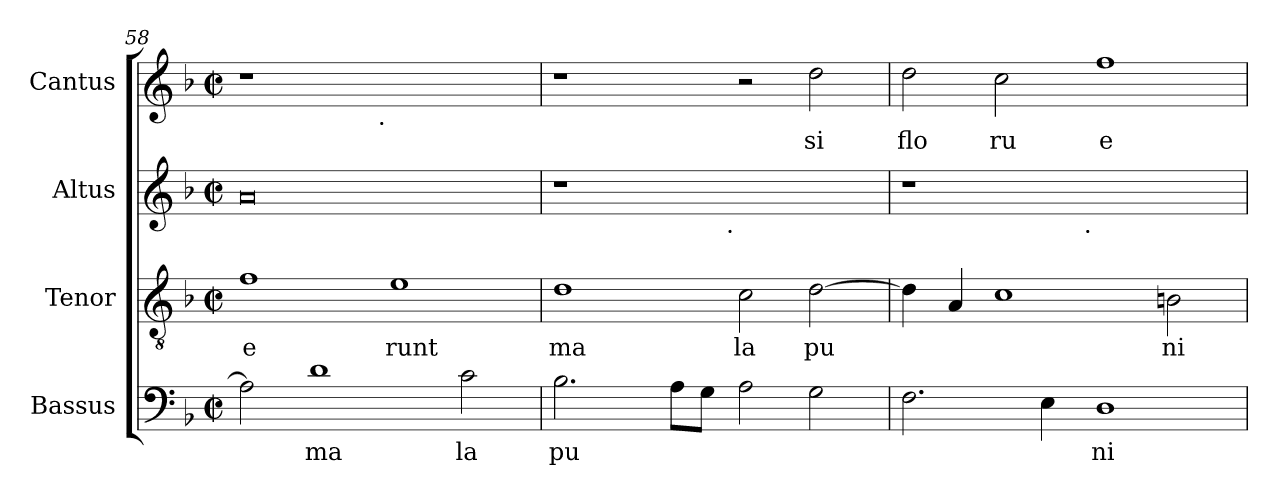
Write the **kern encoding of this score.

**kern	**text	**kern	**text	**kern	**text	**kern	**text
*part4	*part4	*part3	*part3	*part2	*part2	*part1	*part1
*staff4	*staff4	*staff3	*staff3	*staff2	*staff2	*staff1	*staff1
*I"Bassus	*	*I"Tenor	*	*I"Altus	*	*I"Cantus	*
*clefF4	*	*clefGv2	*	*clefG2	*	*clefG2	*
*k[b-]	*	*k[b-]	*	*k[b-]	*	*k[b-]	*
*F:	*	*F:	*	*F:	*	*F:	*
*M2/2	*	*M2/2	*	*M2/2	*	*M2/2	*
*met(c|)	*	*met(c|)	*	*met(c|)	*	*met(c|)	*
=58	=58	=58	=58	=58	=58	=58	=58
!	!LO:LY:b:cj	!	!LO:LY:b:cj	!	!LO:LY:b:cj	!	!
*	*	*	*	*	*	*^	*
2A\]	.	1f	e	0a	.	1r	2ryy	.
!	!LO:LY:b:cj	!	!	!	!	!	!	!
1d	ma	.	.	.	.	.	4...ryy	.
!	!	!	!	!	!	!	!LO:TX:b:t=.	!
.	.	.	.	.	.	.	1ryy	.
!	!	!	!LO:LY:b:cj	!	!	!	!	!
.	.	1e	runt	.	.	1ryy	.	.
!	!LO:LY:b:cj	!	!	!	!	!	!	!
2c\	la	.	.	.	.	.	.	.
.	.	.	.	.	.	.	32ryy	.
=59	=59	=59	=59	=59	=59	=59	=59	=59
!	!LO:LY:b:cj	!	!LO:LY:b:cj	!	!	!	!	!
*	*	*	*	*^	*	*v	*v	*
2.B-\	pu	1d	ma	1r	2ryy	.	1r	.
.	.	.	.	.	4...ryy	.	.	.
!	!LO:LY:b:cj	!	!	!	!	!	!	!
8A\L	.	.	.	.	.	.	.	.
!	!LO:LY:b:cj	!	!	!	!	!	!	!
8G\J	.	.	.	.	.	.	.	.
!	!	!	!	!	!LO:TX:b:t=.	!	!	!
.	.	.	.	.	1ryy	.	.	.
!	!LO:LY:b:cj	!	!LO:LY:b:cj	!	!	!	!	!
2A\	.	2c\	la	1ryy	.	.	2r	.
!	!LO:LY:b:cj	!	!LO:LY:b:cj	!	!	!	!	!LO:LY:b:cj
2G\	.	[>2d\	pu	.	.	.	2dd\	si
.	.	.	.	.	32ryy	.	.	.
=60	=60	=60	=60	=60	=60	=60	=60	=60
!	!LO:LY:b:cj	!	!LO:LY:b:cj	!	!	!	!	!LO:LY:b:cj
2.F\	.	4d\]	.	1r	2ryy	.	2dd\	flo
!	!	!	!LO:LY:b:cj	!	!	!	!	!
.	.	4A/	.	.	.	.	.	.
!	!	!	!LO:LY:b:cj	!	!	!	!	!LO:LY:b:cj
.	.	1c	.	.	4...ryy	.	2cc\	ru
!	!LO:LY:b:cj	!	!	!	!	!	!	!
4E\	.	.	.	.	.	.	.	.
!	!	!	!	!	!LO:TX:b:t=.	!	!	!
.	.	.	.	.	1ryy	.	.	.
!	!LO:LY:b:cj	!	!	!	!	!	!	!LO:LY:b:cj
1D	ni	.	.	1ryy	.	.	1ff	e
!	!	!	!LO:LY:b:cj	!	!	!	!	!
.	.	2B\	ni	.	.	.	.	.
.	.	.	.	.	32ryy	.	.	.
*	*	*	*	*v	*v	*	*	*
=	=	=	=	=	=	=	=
*-	*-	*-	*-	*-	*-	*-	*-
